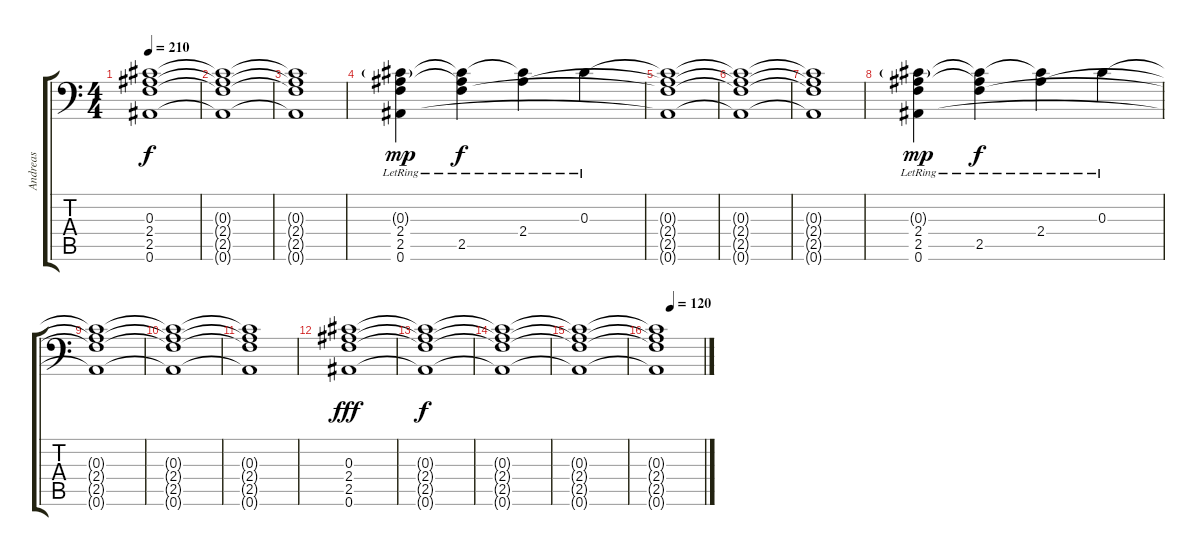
\track ("Andreas" "Andreas") {instrument overdrivenguitar}
\staff {score tabs}
\tuning (Bb3 F3 Db3 Ab2 Eb2 Bb1) {hide}
\ts (4 4)
\tempo 210
\clef f4
\ks c
(0.3{t} 2.4{t} 2.5{t} 0.6{t}).1{dy f} |
(0.3{t} 2.4{t} 2.5{t} 0.6{t}).1 |
(0.3{t} 2.4{t} 2.5{t} 0.6{t}).1 |
(0.3{g} 2.4 2.5 0.6{lr}).4{dy mp} (0.3{t} 2.4{t} 2.5{lr}).4{dy f} (0.3{t} 2.4{lr}).4 0.3{lr}.4 |
(0.3{t} 2.4{t} 2.5{t} 0.6{t}).1 |
(0.3{t} 2.4{t} 2.5{t} 0.6{t}).1 |
(0.3{t} 2.4{t} 2.5{t} 0.6{t}).1 |
(0.3{g} 2.4 2.5 0.6{lr}).4{dy mp} (0.3{t} 2.4{t} 2.5{lr}).4{dy f} (0.3{t} 2.4{lr}).4 0.3{lr}.4 |
(0.3{t} 2.4{t} 2.5{t} 0.6{t}).1 |
(0.3{t} 2.4{t} 2.5{t} 0.6{t}).1 |
(0.3{t} 2.4{t} 2.5{t} 0.6{t}).1 |
(0.3 2.4 2.5 0.6).1{dy fff} |
(0.3{t} 2.4{t} 2.5{t} 0.6{t}).1{dy f} |
(0.3{t} 2.4{t} 2.5{t} 0.6{t}).1 |
(0.3{t} 2.4{t} 2.5{t} 0.6{t}).1 |
\tempo (120 0.3125)
(0.3{t} 2.4{t} 2.5{t} 0.6{t}).1
